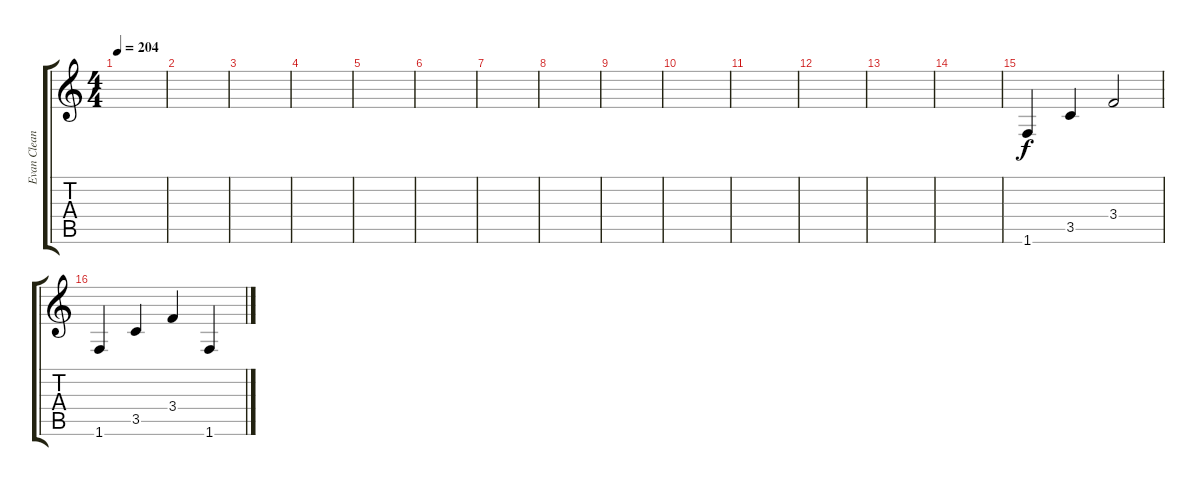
\track ("Evan Clean" "Evan Clean") {instrument acousticguitarsteel}
\staff {score tabs}
\tuning (E4 B3 G3 D3 A2 E2) {hide}
\ts (4 4)
\tempo 204
\clef g2
\ks c
|
|
|
|
|
|
|
|
|
|
|
|
|
|
1.6.4 3.5.4 3.4.2 |
1.6.4 3.5.4 3.4.4 1.6.4
